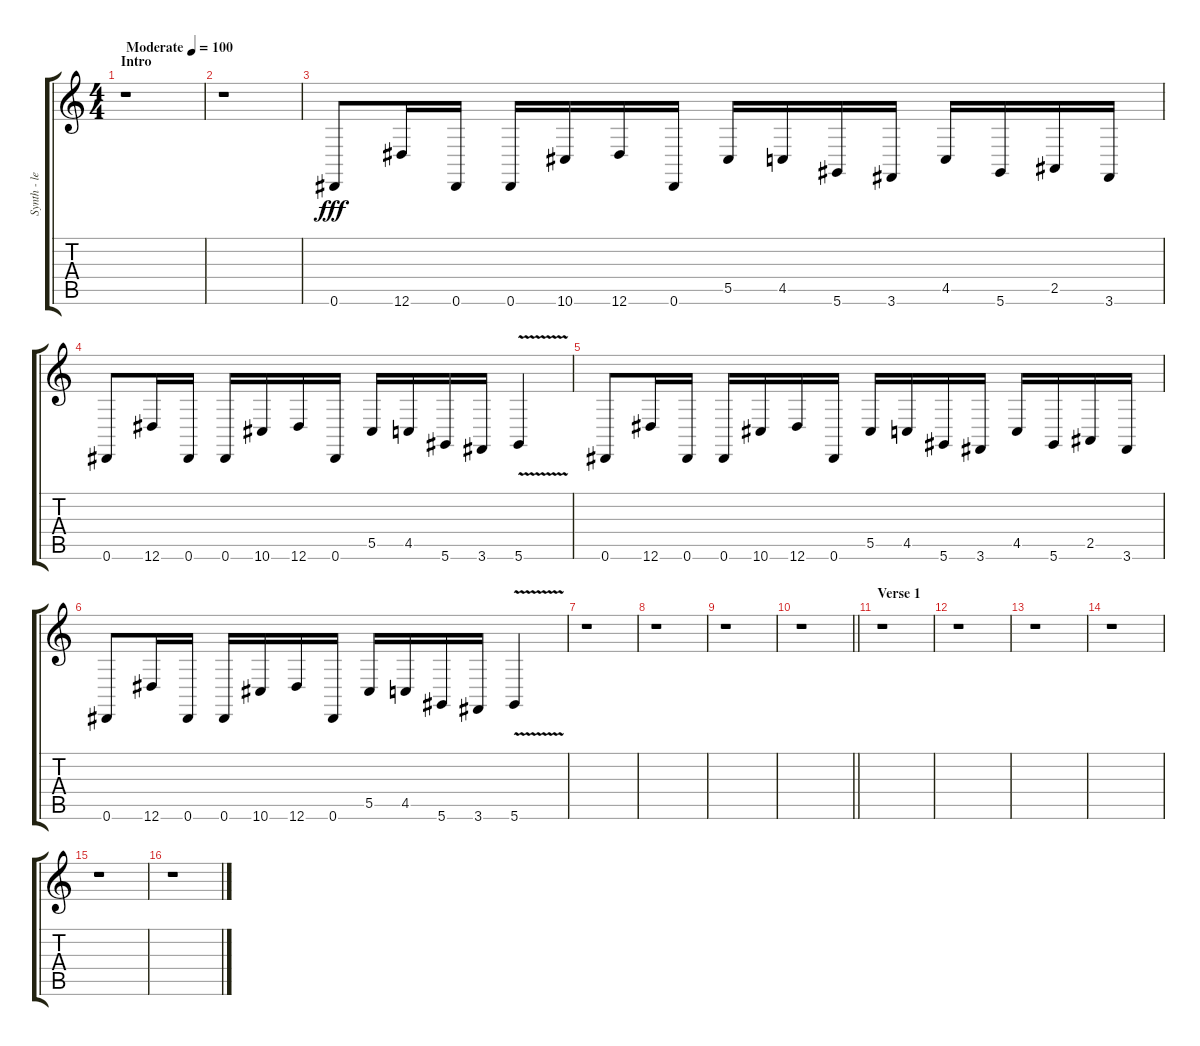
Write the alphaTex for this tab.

\track ("Synth - left" "Synth - le") {instrument lead2sawtooth}
\staff {score tabs}
\tuning (Eb4 Bb3 Gb3 Db3 Ab2 Eb2) {hide}
\ts (4 4)
\section ("" "Intro")
\tempo (100 "Moderate")
\clef g2
\ks c
r.1{dy fff instrument lead2sawtooth} |
r.1 |
0.6.8 12.6.16 0.6.16 0.6.16 10.6.16 12.6.16 0.6.16 5.5.16 4.5.16 5.6.16 3.6.16 4.5.16 5.6.16 2.5.16 3.6.16 |
0.6.8 12.6.16 0.6.16 0.6.16 10.6.16 12.6.16 0.6.16 5.5.16 4.5.16 5.6.16 3.6.16 5.6{v}.4 |
0.6.8 12.6.16 0.6.16 0.6.16 10.6.16 12.6.16 0.6.16 5.5.16 4.5.16 5.6.16 3.6.16 4.5.16 5.6.16 2.5.16 3.6.16 |
0.6.8 12.6.16 0.6.16 0.6.16 10.6.16 12.6.16 0.6.16 5.5.16 4.5.16 5.6.16 3.6.16 5.6{v}.4 |
r.1{volume 0} |
r.1 |
r.1 |
\barLineRight lightlight
r.1 |
\section ("" "Verse 1")
r.1 |
r.1 |
r.1 |
r.1 |
r.1 |
r.1
